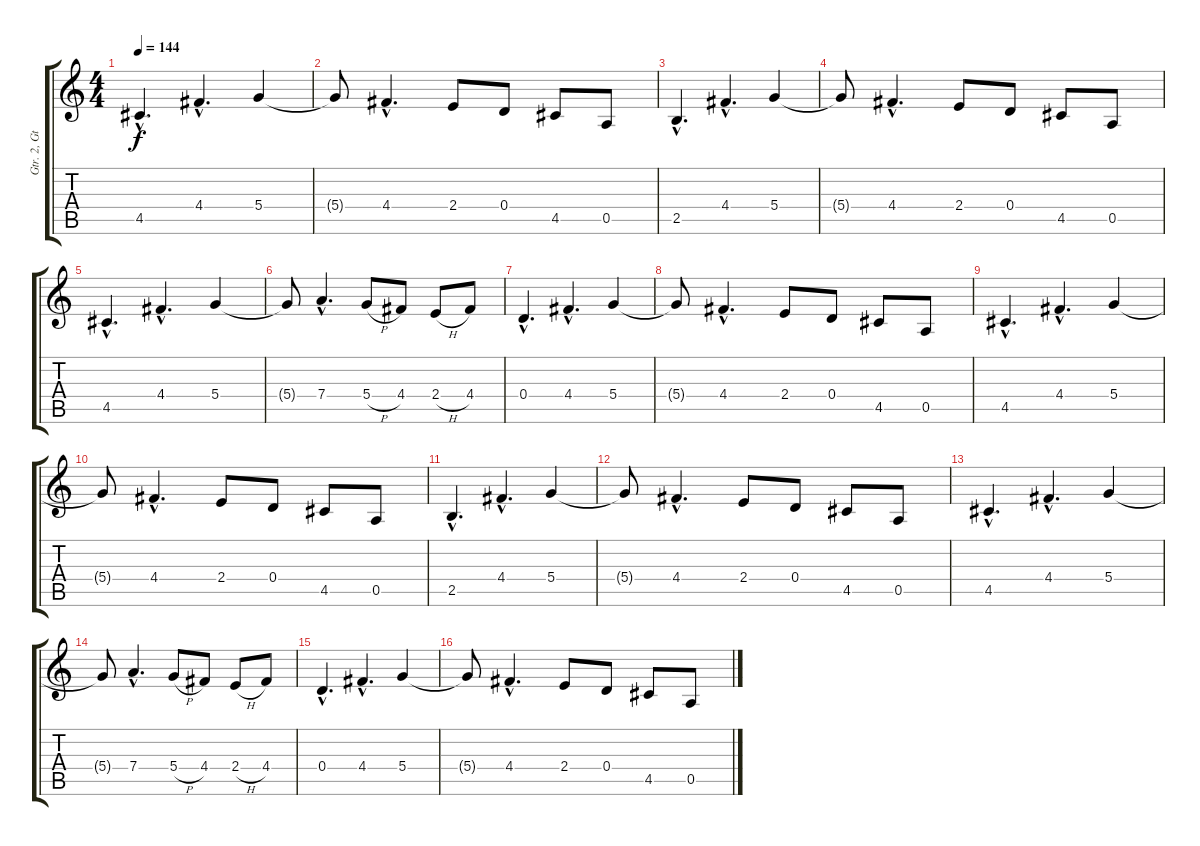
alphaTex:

\track ("Gtr. 2, Gtr.5" "Gtr. 2, Gt") {instrument distortionguitar}
\staff {score tabs}
\tuning (E4 B3 G3 D3 A2 E2) {hide}
\ts (4 4)
\tempo 144
\clef g2
\ks c
4.5{hac}.4{d dy f} 4.4{hac}.4{d} 5.4.4 |
5.4{t}.8 4.4{hac}.4{d} 2.4.8 0.4.8 4.5.8 0.5.8 |
2.5{hac}.4{d} 4.4{hac}.4{d} 5.4.4 |
5.4{t}.8 4.4{hac}.4{d} 2.4.8 0.4.8 4.5.8 0.5.8 |
4.5{hac}.4{d} 4.4{hac}.4{d} 5.4.4 |
5.4{t}.8 7.4{hac}.4{d} 5.4{h}.8 4.4.8 2.4{h}.8 4.4.8 |
0.4{hac}.4{d} 4.4{hac}.4{d} 5.4.4 |
5.4{t}.8 4.4{hac}.4{d} 2.4.8 0.4.8 4.5.8 0.5.8 |
4.5{hac}.4{d} 4.4{hac}.4{d} 5.4.4 |
5.4{t}.8 4.4{hac}.4{d} 2.4.8 0.4.8 4.5.8 0.5.8 |
2.5{hac}.4{d} 4.4{hac}.4{d} 5.4.4 |
5.4{t}.8 4.4{hac}.4{d} 2.4.8 0.4.8 4.5.8 0.5.8 |
4.5{hac}.4{d} 4.4{hac}.4{d} 5.4.4 |
5.4{t}.8 7.4{hac}.4{d} 5.4{h}.8 4.4.8 2.4{h}.8 4.4.8 |
0.4{hac}.4{d} 4.4{hac}.4{d} 5.4.4 |
5.4{t}.8 4.4{hac}.4{d} 2.4.8 0.4.8 4.5.8 0.5.8
